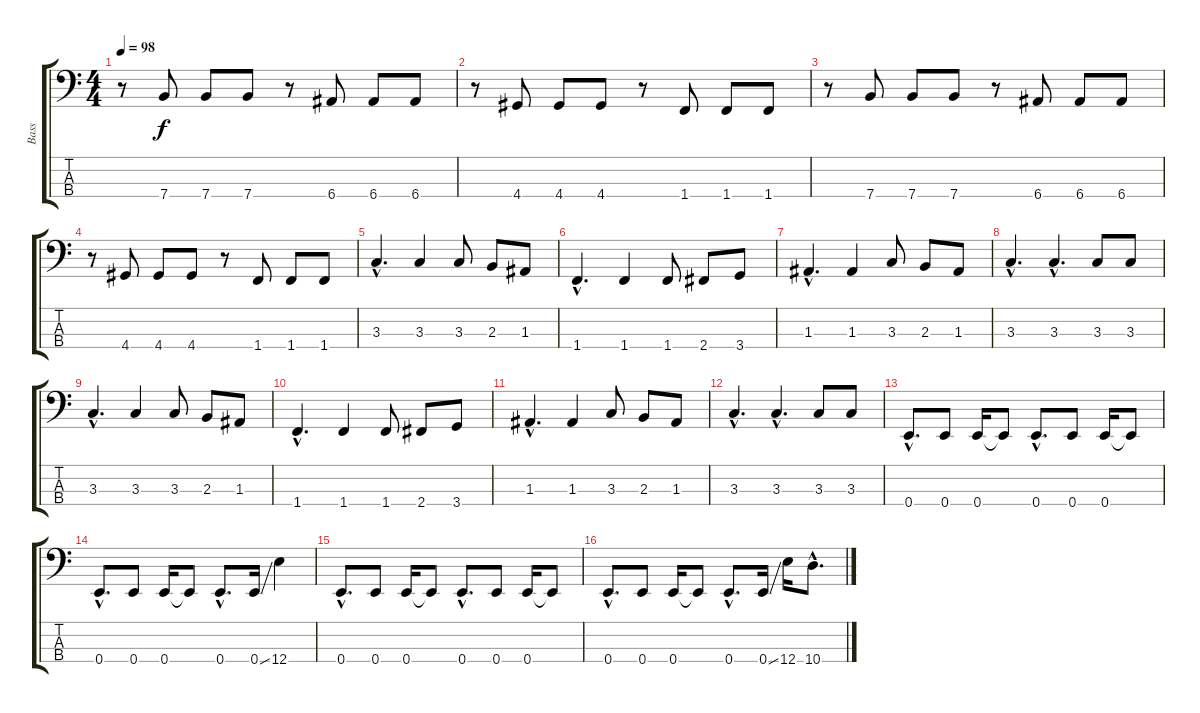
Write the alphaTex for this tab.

\track ("Bass" "Bass") {instrument synthbass2}
\staff {score tabs}
\tuning (G2 D2 A1 E1) {hide}
\ts (4 4)
\tempo 98
\clef f4
\ks c
r.8{dy f} 7.4.8 7.4.8 7.4.8 r.8 6.4.8 6.4.8 6.4.8 |
r.8 4.4.8 4.4.8 4.4.8 r.8 1.4.8 1.4.8 1.4.8 |
r.8 7.4.8 7.4.8 7.4.8 r.8 6.4.8 6.4.8 6.4.8 |
r.8 4.4.8 4.4.8 4.4.8 r.8 1.4.8 1.4.8 1.4.8 |
3.3{hac}.4{d} 3.3.4 3.3.8 2.3.8 1.3.8 |
1.4{hac}.4{d} 1.4.4 1.4.8 2.4.8 3.4.8 |
1.3{hac}.4{d} 1.3.4 3.3.8 2.3.8 1.3.8 |
3.3{hac}.4{d} 3.3{hac}.4{d} 3.3.8 3.3.8 |
3.3{hac}.4{d} 3.3.4 3.3.8 2.3.8 1.3.8 |
1.4{hac}.4{d} 1.4.4 1.4.8 2.4.8 3.4.8 |
1.3{hac}.4{d} 1.3.4 3.3.8 2.3.8 1.3.8 |
3.3{hac}.4{d} 3.3{hac}.4{d} 3.3.8 3.3.8 |
0.4{hac}.8{d} 0.4.8 0.4.16 0.4{t}.8 0.4{hac}.8{d} 0.4.8 0.4.16 0.4{t}.8 |
0.4{hac}.8{d} 0.4.8 0.4.16 0.4{t}.8 0.4{hac}.8{d} 0.4{ss}.16 12.4.4 |
0.4{hac}.8{d} 0.4.8 0.4.16 0.4{t}.8 0.4{hac}.8{d} 0.4.8 0.4.16 0.4{t}.8 |
0.4{hac}.8{d} 0.4.8 0.4.16 0.4{t}.8 0.4{hac}.8{d} 0.4{ss}.16 12.4.16 10.4{hac}.8{d}
